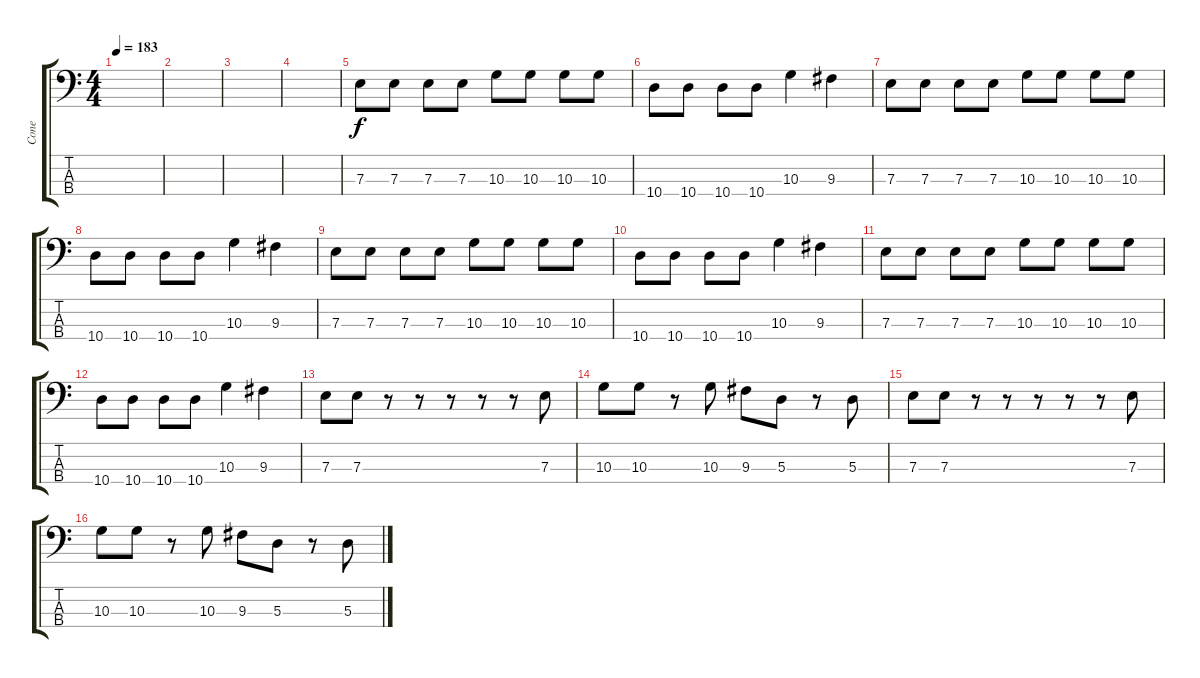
\track ("Cone" "Cone") {instrument electricbasspick}
\staff {score tabs}
\tuning (G2 D2 A1 E1) {hide}
\ts (4 4)
\tempo 183
\clef f4
\ks c
|
|
|
|
7.3.8 7.3.8 7.3.8 7.3.8 10.3.8 10.3.8 10.3.8 10.3.8 |
10.4.8 10.4.8 10.4.8 10.4.8 10.3.4 9.3.4 |
7.3.8 7.3.8 7.3.8 7.3.8 10.3.8 10.3.8 10.3.8 10.3.8 |
10.4.8 10.4.8 10.4.8 10.4.8 10.3.4 9.3.4 |
7.3.8 7.3.8 7.3.8 7.3.8 10.3.8 10.3.8 10.3.8 10.3.8 |
10.4.8 10.4.8 10.4.8 10.4.8 10.3.4 9.3.4 |
7.3.8 7.3.8 7.3.8 7.3.8 10.3.8 10.3.8 10.3.8 10.3.8 |
10.4.8 10.4.8 10.4.8 10.4.8 10.3.4 9.3.4 |
7.3.8 7.3.8 r.8 r.8 r.8 r.8 r.8 7.3.8 |
10.3.8 10.3.8 r.8 10.3.8 9.3.8 5.3.8 r.8 5.3.8 |
7.3.8 7.3.8 r.8 r.8 r.8 r.8 r.8 7.3.8 |
10.3.8 10.3.8 r.8 10.3.8 9.3.8 5.3.8 r.8 5.3.8
